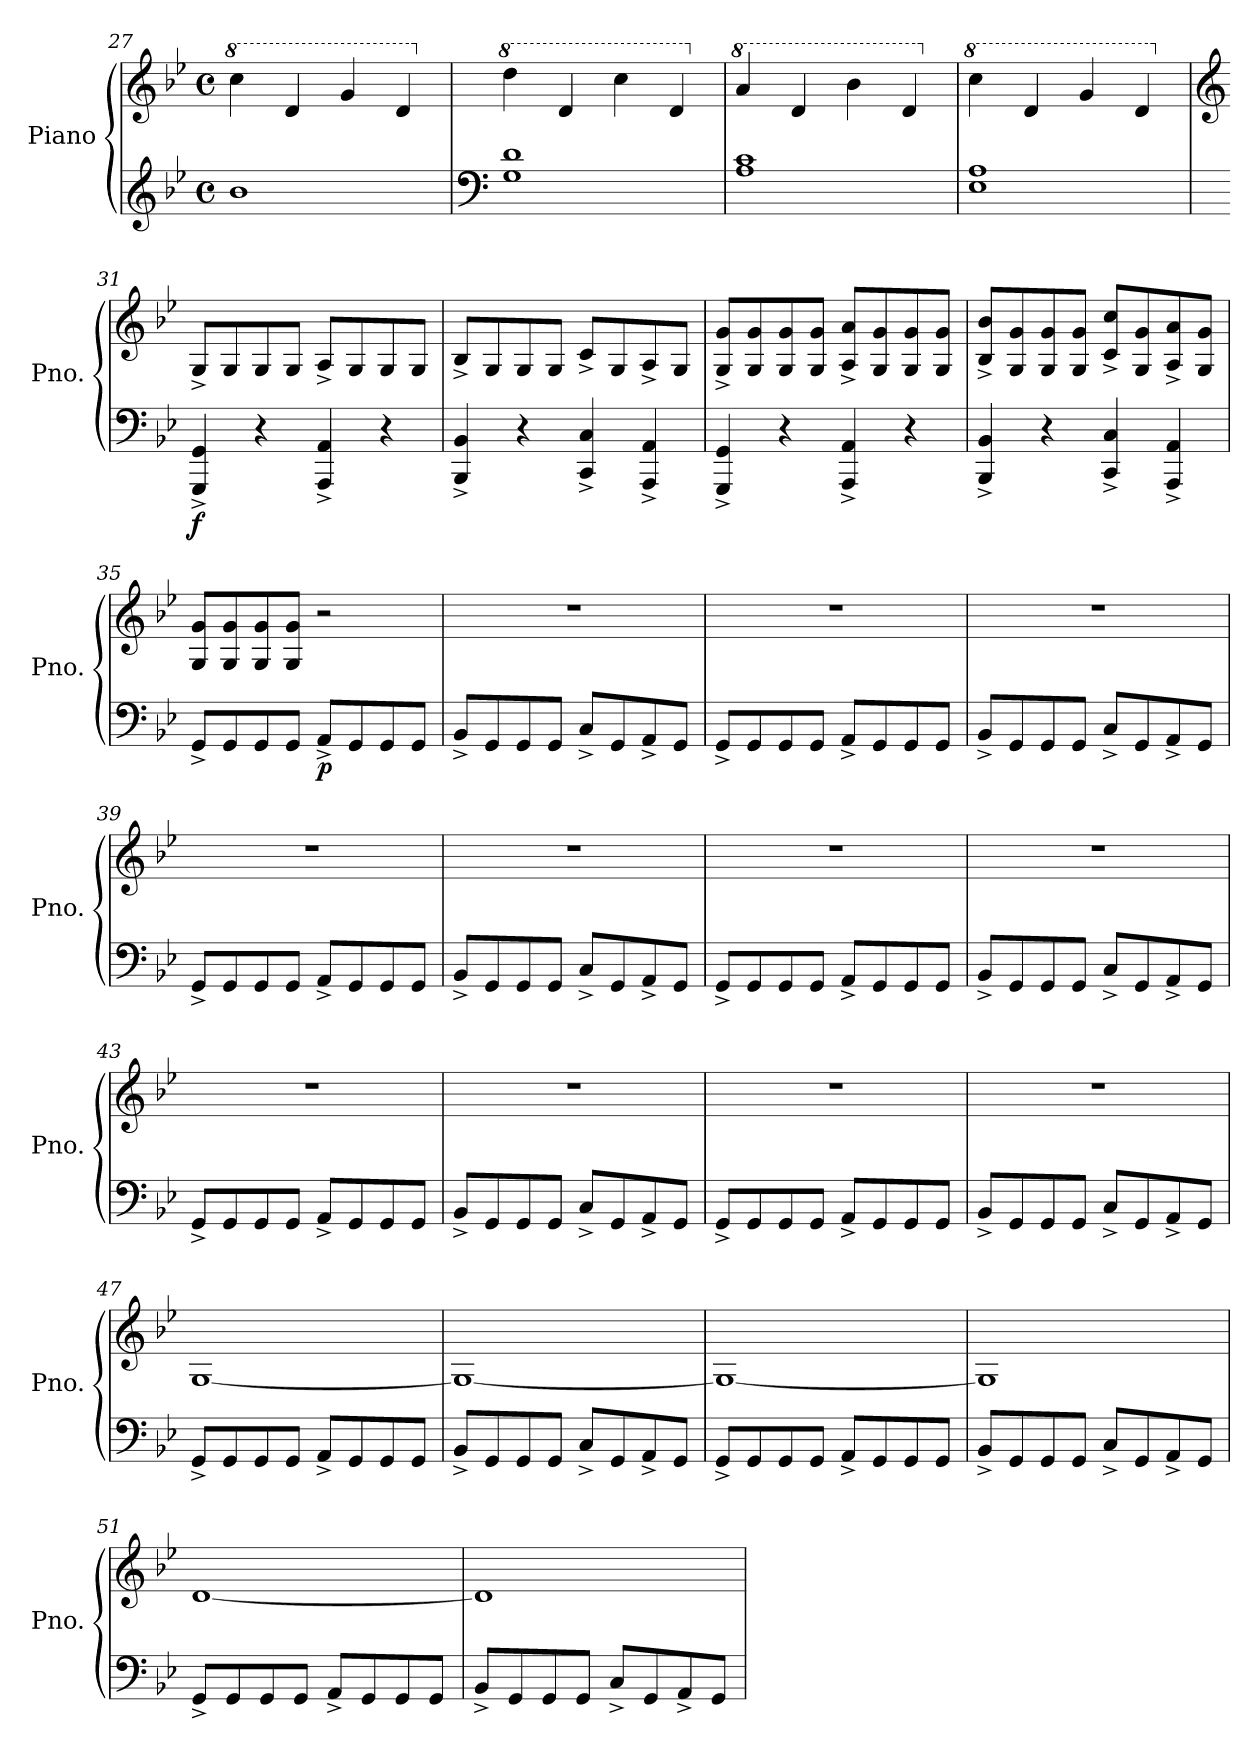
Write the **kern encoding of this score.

**kern	**kern	**dynam
*part1	*part1	*part1
*staff2	*staff1	*staff1/2
*I"Piano	*	*
*I'Pno.	*	*
*clefG2	*clefG2	*
*k[b-e-]	*k[b-e-]	*
*M4/4	*M4/4	*
*met(c)	*met(c)	*
*	*8va	*
=27	=27	=27
1b-	4ccc\	.
.	4dd/	.
.	4gg/	.
.	4dd/	.
=28	=28	=28
*clefF4	*	*
*	*X8va	*
*	*8va	*
1G 1d	4ddd\	.
.	4dd/	.
.	4ccc\	.
.	4dd/	.
=29	=29	=29
*	*X8va	*
*	*8va	*
1A 1c	4aa/	.
.	4dd/	.
.	4bb-\	.
.	4dd/	.
=30	=30	=30
*	*X8va	*
*	*8va	*
1E- 1A	4ccc\	.
.	4dd/	.
.	4gg/	.
.	4dd/	.
!!LO:LB:g=z
=31	=31	=31
*	*clefG2	*
*	*X8va	*
*	*MM165	*
!	!	!LO:DY:b=2
4GGG/^ 4GG/^	8G^/L	f
.	8G/	.
4r	8G/	.
.	8G/J	.
4AAA/^ 4AA/^	8A^/L	.
.	8G/	.
4r	8G/	.
.	8G/J	.
=32	=32	=32
4BBB-/^ 4BB-/^	8B-^/L	.
.	8G/	.
4r	8G/	.
.	8G/J	.
4CC/^ 4C/^	8c^/L	.
.	8G/	.
4AAA/^ 4AA/^	8A^/	.
.	8G/J	.
=33	=33	=33
4GGG/^ 4GG/^	8G/^ 8g/^L	.
.	8G/ 8g/	.
4r	8G/ 8g/	.
.	8G/ 8g/J	.
4AAA/^ 4AA/^	8A/^ 8a/^L	.
.	8G/ 8g/	.
4r	8G/ 8g/	.
.	8G/ 8g/J	.
=34	=34	=34
4BBB-/^ 4BB-/^	8B-/^ 8b-/^L	.
.	8G/ 8g/	.
4r	8G/ 8g/	.
.	8G/ 8g/J	.
4CC/^ 4C/^	8c/^ 8cc/^L	.
.	8G/ 8g/	.
4AAA/^ 4AA/^	8A/^ 8a/^	.
.	8G/ 8g/J	.
!!LO:LB:g=z
=35	=35	=35
8GG^/L	8G/ 8g/L	.
8GG/	8G/ 8g/	.
8GG/	8G/ 8g/	.
8GG/J	8G/ 8g/J	.
!	!	!LO:DY:b=2
8AA^/L	2r	p
8GG/	.	.
8GG/	.	.
8GG/J	.	.
=36	=36	=36
8BB-^/L	1r	.
8GG/	.	.
8GG/	.	.
8GG/J	.	.
8C^/L	.	.
8GG/	.	.
8AA^/	.	.
8GG/J	.	.
=37	=37	=37
8GG^/L	1r	.
8GG/	.	.
8GG/	.	.
8GG/J	.	.
8AA^/L	.	.
8GG/	.	.
8GG/	.	.
8GG/J	.	.
=38	=38	=38
8BB-^/L	1r	.
8GG/	.	.
8GG/	.	.
8GG/J	.	.
8C^/L	.	.
8GG/	.	.
8AA^/	.	.
8GG/J	.	.
=39	=39	=39
8GG^/L	1r	.
8GG/	.	.
8GG/	.	.
8GG/J	.	.
8AA^/L	.	.
8GG/	.	.
8GG/	.	.
8GG/J	.	.
!!LO:LB:g=z
=40	=40	=40
8BB-^/L	1r	.
8GG/	.	.
8GG/	.	.
8GG/J	.	.
8C^/L	.	.
8GG/	.	.
8AA^/	.	.
8GG/J	.	.
=41	=41	=41
8GG^/L	1r	.
8GG/	.	.
8GG/	.	.
8GG/J	.	.
8AA^/L	.	.
8GG/	.	.
8GG/	.	.
8GG/J	.	.
=42	=42	=42
8BB-^/L	1r	.
8GG/	.	.
8GG/	.	.
8GG/J	.	.
8C^/L	.	.
8GG/	.	.
8AA^/	.	.
8GG/J	.	.
=43	=43	=43
8GG^/L	1r	.
8GG/	.	.
8GG/	.	.
8GG/J	.	.
8AA^/L	.	.
8GG/	.	.
8GG/	.	.
8GG/J	.	.
=44	=44	=44
8BB-^/L	1r	.
8GG/	.	.
8GG/	.	.
8GG/J	.	.
8C^/L	.	.
8GG/	.	.
8AA^/	.	.
8GG/J	.	.
!!LO:LB:g=z
=45	=45	=45
8GG^/L	1r	.
8GG/	.	.
8GG/	.	.
8GG/J	.	.
8AA^/L	.	.
8GG/	.	.
8GG/	.	.
8GG/J	.	.
=46	=46	=46
8BB-^/L	1r	.
8GG/	.	.
8GG/	.	.
8GG/J	.	.
8C^/L	.	.
8GG/	.	.
8AA^/	.	.
8GG/J	.	.
=47	=47	=47
8GG^/L	[1G	.
8GG/	.	.
8GG/	.	.
8GG/J	.	.
8AA^/L	.	.
8GG/	.	.
8GG/	.	.
8GG/J	.	.
=48	=48	=48
8BB-^/L	1G_	.
8GG/	.	.
8GG/	.	.
8GG/J	.	.
8C^/L	.	.
8GG/	.	.
8AA^/	.	.
8GG/J	.	.
=49	=49	=49
8GG^/L	1G_	.
8GG/	.	.
8GG/	.	.
8GG/J	.	.
8AA^/L	.	.
8GG/	.	.
8GG/	.	.
8GG/J	.	.
!!LO:PB:g=z
=50	=50	=50
8BB-^/L	1G]	.
8GG/	.	.
8GG/	.	.
8GG/J	.	.
8C^/L	.	.
8GG/	.	.
8AA^/	.	.
8GG/J	.	.
=51	=51	=51
8GG^/L	[1d	.
8GG/	.	.
8GG/	.	.
8GG/J	.	.
8AA^/L	.	.
8GG/	.	.
8GG/	.	.
8GG/J	.	.
=52	=52	=52
8BB-^/L	1d]	.
8GG/	.	.
8GG/	.	.
8GG/J	.	.
8C^/L	.	.
8GG/	.	.
8AA^/	.	.
8GG/J	.	.
=	=	=
*-	*-	*-
